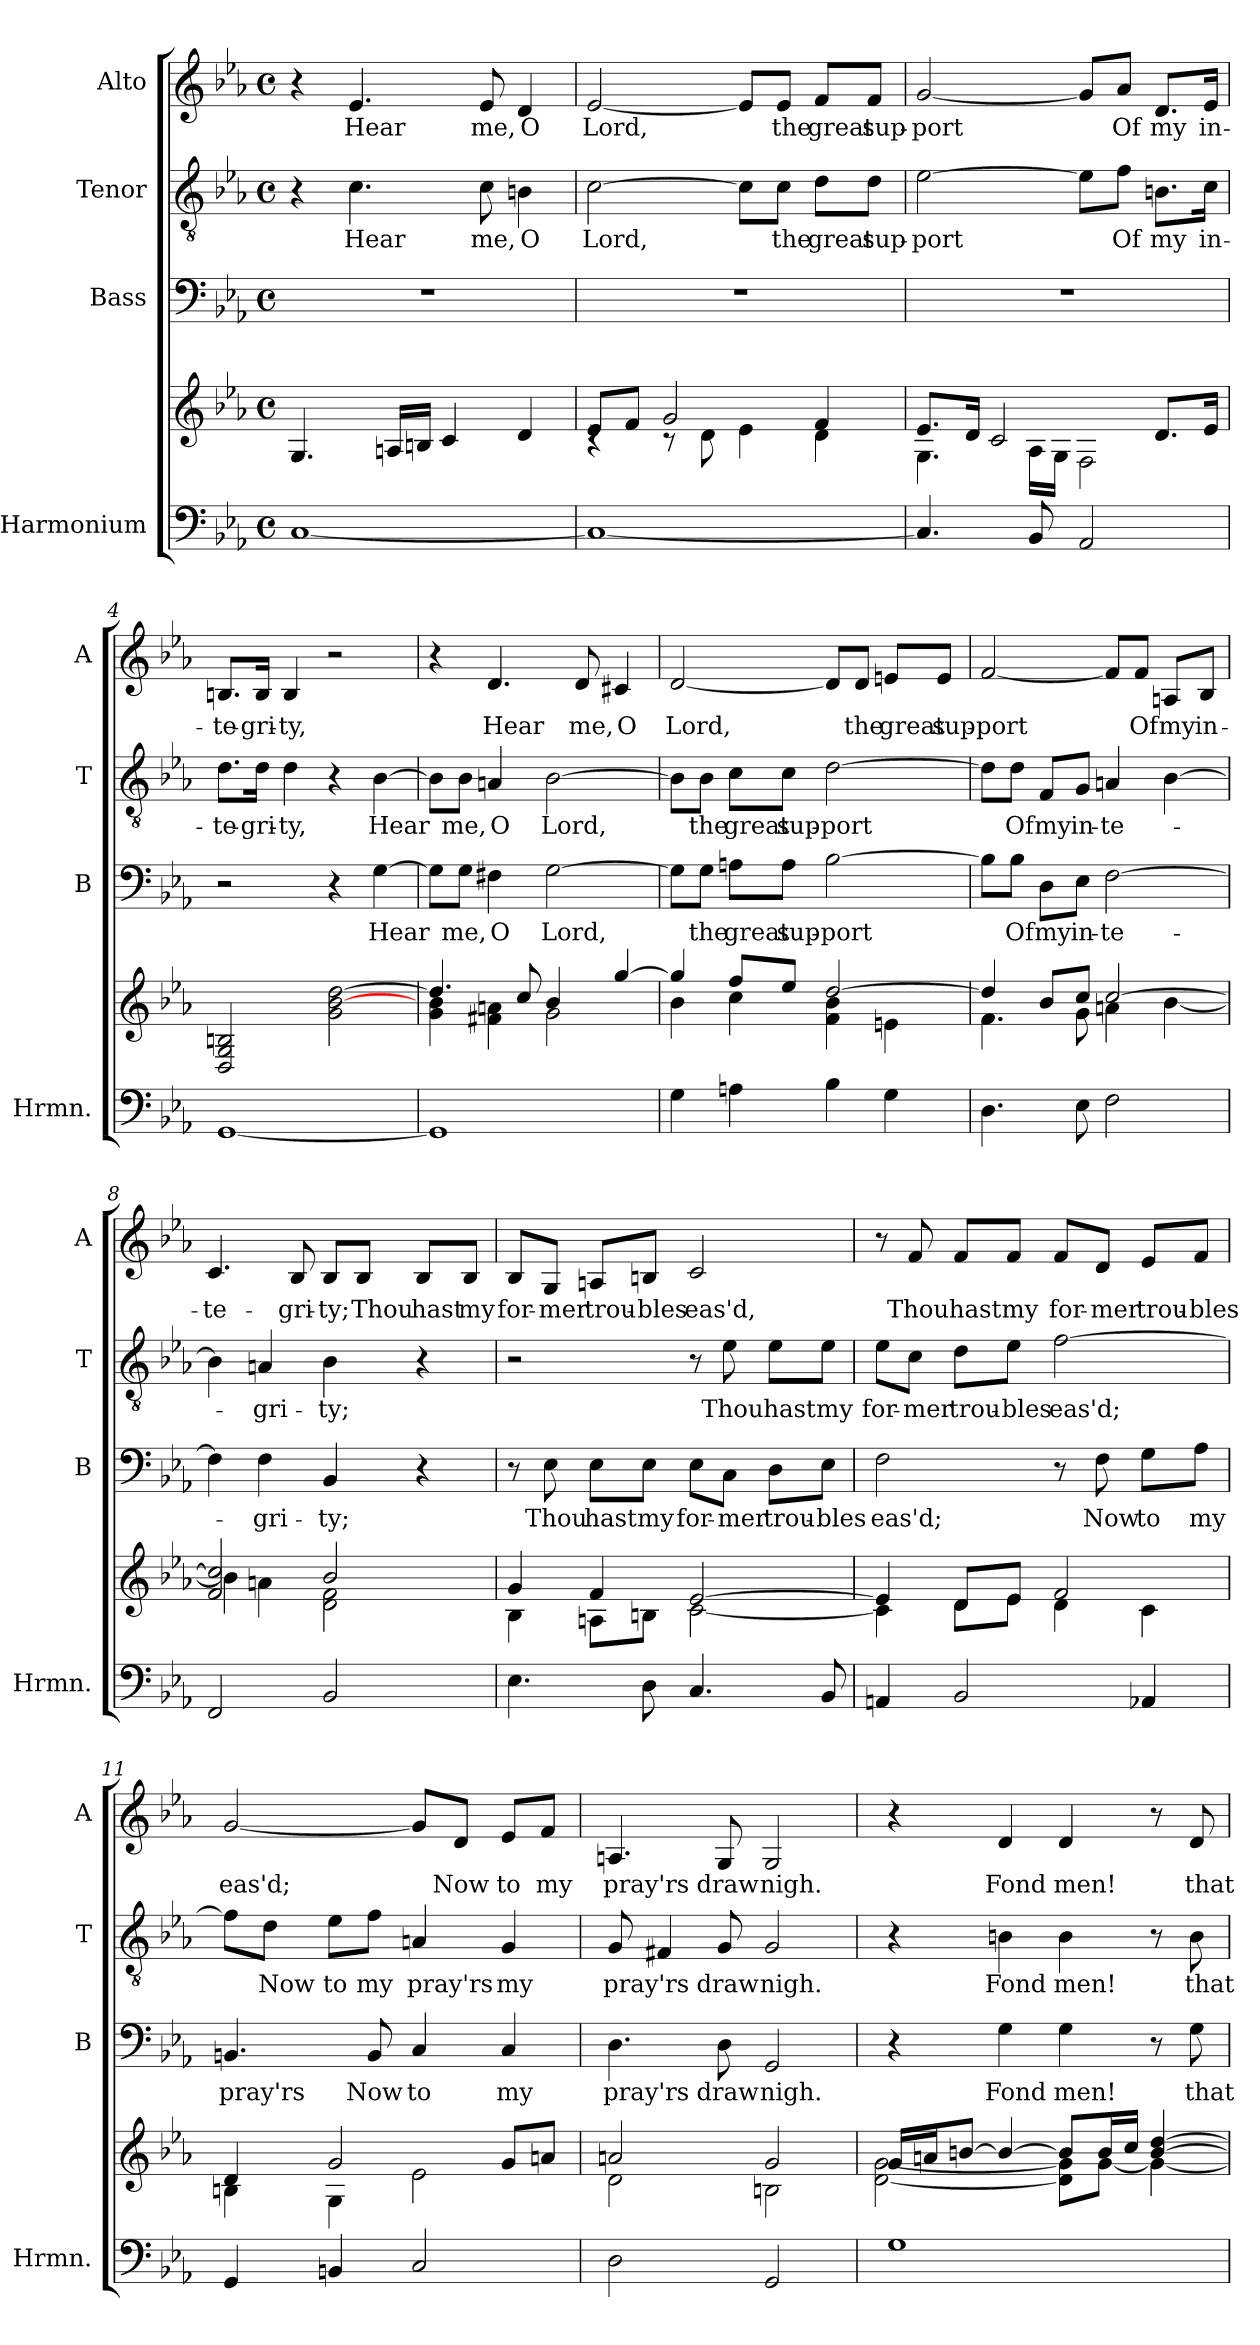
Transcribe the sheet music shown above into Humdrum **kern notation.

**kern	**kern	**kern	**text	**kern	**text	**kern	**text
*part4	*part4	*part3	*part3	*part2	*part2	*part1	*part1
*staff5	*staff4	*staff3	*staff3	*staff2	*staff2	*staff1	*staff1
*I"Harmonium	*	*I"Bass	*	*I"Tenor	*	*I"Alto	*
*I'Hrmn.	*	*I'B	*	*I'T	*	*I'A	*
*clefF4	*clefG2	*clefF4	*	*clefGv2	*	*clefG2	*
*k[b-e-a-]	*k[b-e-a-]	*k[b-e-a-]	*	*k[b-e-a-]	*	*k[b-e-a-]	*
*E-:	*E-:	*E-:	*	*E-:	*	*E-:	*
*M4/4	*M4/4	*M4/4	*	*M4/4	*	*M4/4	*
*met(c)	*met(c)	*met(c)	*	*met(c)	*	*met(c)	*
=1	=1	=1	=1	=1	=1	=1	=1
[1C	4.G!/	1r	.	4r	.	4r	.
!	!	!	!	!	!LO:LY:b	!	!LO:LY:b
.	.	.	.	4.c\	Hear	4.e-/	Hear
.	16An!/LL	.	.	.	.	.	.
.	16Bn!/JJ	.	.	.	.	.	.
.	4c!/	.	.	.	.	.	.
!	!	!	!	!	!LO:LY:b	!	!LO:LY:b
.	.	.	.	8c\	me,	8e-/	me,
!	!	!	!	!	!LO:LY:b	!	!LO:LY:b
.	4d!/	.	.	4Bn\	O	4d/	O
=2	=2	=2	=2	=2	=2	=2	=2
*	*^	*	*	*	*	*	*
!	!	!	!	!	!	!LO:LY:b	!	!LO:LY:b
1C_	8e-!/L	4rc	1r	.	[2c\	Lord,	[2e-/	Lord,
.	8f!/J	.	.	.	.	.	.	.
.	2g!/	8rc	.	.	.	.	.	.
.	.	8d!\	.	.	.	.	.	.
.	.	4e-!\	.	.	8c\L]	.	8e-/L]	.
!	!	!	!	!	!	!LO:LY:b	!	!LO:LY:b
.	.	.	.	.	8c\J	the	8e-/J	the
!	!	!	!	!	!	!LO:LY:b	!	!LO:LY:b
.	4f!/	4d!\	.	.	8d\L	great	8f/L	great
!	!	!	!	!	!	!LO:LY:b	!	!LO:LY:b
.	.	.	.	.	8d\J	sup-	8f/J	sup-
=3	=3	=3	=3	=3	=3	=3	=3	=3
!	!	!	!	!	!	!LO:LY:b	!	!LO:LY:b
4.C/]	8.e-!/L	4.G!\	1r	.	[2e-\	-port	[2g/	-port
.	16d!/Jk	.	.	.	.	.	.	.
.	2c!/	.	.	.	.	.	.	.
8BB-/	.	16A-!\LL	.	.	.	.	.	.
.	.	16G!\JJ	.	.	.	.	.	.
2AA-/	.	2F!\	.	.	8e-\L]	.	8g/L]	.
!	!	!	!	!	!	!LO:LY:b	!	!LO:LY:b
.	.	.	.	.	8f\J	Of	8a-/J	Of
!	!	!	!	!	!	!LO:LY:b	!	!LO:LY:b
.	8.d!/L	.	.	.	8.Bn\L	my	8.d/L	my
!	!	!	!	!	!	!LO:LY:b	!	!LO:LY:b
.	16e-!/Jk	.	.	.	16c\Jk	in-	16e-/Jk	in-
*	*v	*v	*	*	*	*	*	*
=4	=4	=4	=4	=4	=4	=4	=4
!	!	!	!	!	!LO:LY:b	!	!LO:LY:b
[1GG	2D!/ 2G!/ 2Bn!/	2r	.	8.d\L	-te-	8.Bn/L	-te-
!	!	!	!	!	!LO:LY:b	!	!LO:LY:b
.	.	.	.	16d\Jk	-gri-	16B/Jk	-gri-
!	!	!	!	!	!LO:LY:b	!	!LO:LY:b
.	.	.	.	4d\	-ty,	4B/	-ty,
.	2g!\ [2b-!\ [2dd!\	4r	.	4r	.	2r	.
!	!	!	!LO:LY:b	!	!LO:LY:b	!	!
.	.	[4G\	Hear	[4B-\	Hear	.	.
!!LO:LB:g=z
=5	=5	=5	=5	=5	=5	=5	=5
*	*^	*	*	*	*	*	*
1GG]	4.dd!/]	4g!\ 4b-!\	8G\L]	.	8B-\L]	.	4r	.
!	!	!	!	!LO:LY:b	!	!LO:LY:b	!	!
.	.	.	8G\J	me,	8B-\J	me,	.	.
!	!	!	!	!LO:LY:b	!	!LO:LY:b	!	!LO:LY:b
.	.	4f#X!\ 4an!\	4F#X\	O	4An/	O	4.d/	Hear
.	8cc!/	.	.	.	.	.	.	.
!	!	!	!	!LO:LY:b	!	!LO:LY:b	!	!
.	4b-!/	2g!\	[2G\	Lord,	[2B-\	Lord,	.	.
!	!	!	!	!	!	!	!	!LO:LY:b
.	.	.	.	.	.	.	8d/	me,
!	!	!	!	!	!	!	!	!LO:LY:b
.	[>4gg!/	.	.	.	.	.	4c#X/	O
=6	=6	=6	=6	=6	=6	=6	=6	=6
!	!	!	!	!	!	!	!	!LO:LY:b
4G\	4gg!/]	4b-!\	8G\L]	.	8B-\L]	.	[2d/	Lord,
!	!	!	!	!LO:LY:b	!	!LO:LY:b	!	!
.	.	.	8G\J	the	8B-\J	the	.	.
!	!	!	!	!LO:LY:b	!	!LO:LY:b	!	!
4An\	8ff!/L	4cc!\	8An\L	great	8c\L	great	.	.
!	!	!	!	!LO:LY:b	!	!LO:LY:b	!	!
.	8ee-!/J	.	8A\J	sup-	8c\J	sup-	.	.
!	!	!	!	!LO:LY:b	!	!LO:LY:b	!	!
4B-\	[>2dd!/	4f!\ 4b-!\	[2B-\	-port	[2d\	-port	8d/L]	.
!	!	!	!	!	!	!	!	!LO:LY:b
.	.	.	.	.	.	.	8d/J	the
!	!	!	!	!	!	!	!	!LO:LY:b
4G\	.	4en!\	.	.	.	.	8en/L	great
!	!	!	!	!	!	!	!	!LO:LY:b
.	.	.	.	.	.	.	8e/J	sup-
=7	=7	=7	=7	=7	=7	=7	=7	=7
!	!	!	!	!	!	!	!	!LO:LY:b
4.D\	4dd!/]	4.f!\	8B-\L]	.	8d\L]	.	[2f/	-port
!	!	!	!	!LO:LY:b	!	!LO:LY:b	!	!
.	.	.	8B-\J	Of	8d\J	Of	.	.
!	!	!	!	!LO:LY:b	!	!LO:LY:b	!	!
.	8b-!/L	.	8D\L	my	8F/L	my	.	.
!	!	!	!	!LO:LY:b	!	!LO:LY:b	!	!
8E-\	8cc!/J	8g!\	8E-\J	in-	8G/J	in-	.	.
!	!	!	!	!LO:LY:b	!	!LO:LY:b	!	!
2F\	[>2cc!/	4an!\	[2F\	-te-	4An/	-te-	8f/L]	.
!	!	!	!	!	!	!	!	!LO:LY:b
.	.	.	.	.	.	.	8f/J	Of
!	!	!	!	!	!	!	!	!LO:LY:b
.	.	[<4b-!\	.	.	[4B-\	.	8An/L	my
!	!	!	!	!	!	!	!	!LO:LY:b
.	.	.	.	.	.	.	8B-/J	in-
=8	=8	=8	=8	=8	=8	=8	=8	=8
!	!	!	!	!	!	!	!	!LO:LY:b
2FF/	2f!/ 2cc!/]	4b-!\]	4F\]	.	4B-\]	.	4.c/	-te-
!	!	!	!	!LO:LY:b	!	!LO:LY:b	!	!
.	.	4an!\	4F\	-gri-	4An/	-gri-	.	.
!	!	!	!	!	!	!	!	!LO:LY:b
.	.	.	.	.	.	.	8B-/	-gri-
!	!	!	!	!LO:LY:b	!	!LO:LY:b	!	!LO:LY:b
2BB-/	2b-!/	2d!\ 2f!\	4BB-/	-ty;	4B-\	-ty;	8B-/L	-ty;
!	!	!	!	!	!	!	!	!LO:LY:b
.	.	.	.	.	.	.	8B-/J	Thou
!	!	!	!	!	!	!	!	!LO:LY:b
.	.	.	4r	.	4r	.	8B-/L	hast
!	!	!	!	!	!	!	!	!LO:LY:b
.	.	.	.	.	.	.	8B-/J	my
!!LO:PB:g=z
=9	=9	=9	=9	=9	=9	=9	=9	=9
!	!	!	!	!	!	!	!	!LO:LY:b
4.E-\	4g!/	4B-!\	8r	.	2r	.	8B-/L	for-
!	!	!	!	!LO:LY:b	!	!	!	!LO:LY:b
.	.	.	8E-\	Thou	.	.	8G/J	-mer
!	!	!	!	!LO:LY:b	!	!	!	!LO:LY:b
.	4f!/	8An!\L	8E-\L	hast	.	.	8An/L	trou-
!	!	!	!	!LO:LY:b	!	!	!	!LO:LY:b
8D\	.	8Bn!\J	8E-\J	my	.	.	8Bn/J	-bles
!	!	!	!	!LO:LY:b	!	!	!	!LO:LY:b
4.C/	[>2e-!/	[<2c!\	8E-\L	for-	8r	.	2c/	eas'd,
!	!	!	!	!LO:LY:b	!	!LO:LY:b	!	!
.	.	.	8C\J	-mer	8e-\	Thou	.	.
!	!	!	!	!LO:LY:b	!	!LO:LY:b	!	!
.	.	.	8D\L	trou-	8e-\L	hast	.	.
!	!	!	!	!LO:LY:b	!	!LO:LY:b	!	!
8BB-/	.	.	8E-\J	-bles	8e-\J	my	.	.
=10	=10	=10	=10	=10	=10	=10	=10	=10
!	!	!	!	!LO:LY:b	!	!LO:LY:b	!	!
4AAn/	4e-!/]	4c!\]	2F\	eas'd;	8e-\L	for-	8r	.
!	!	!	!	!	!	!LO:LY:b	!	!LO:LY:b
.	.	.	.	.	8c\J	-mer	8f/	Thou
!	!	!	!	!	!	!LO:LY:b	!	!LO:LY:b
2BB-/	8d!/L	8d!\L	.	.	8d\L	trou-	8f/L	hast
!	!	!	!	!	!	!LO:LY:b	!	!LO:LY:b
.	8e-!/J	8e-!\J	.	.	8e-\J	-bles	8f/J	my
!	!	!	!	!	!	!LO:LY:b	!	!LO:LY:b
.	2f!/	4d!\	8r	.	[2f\	eas'd;	8f/L	for-
!	!	!	!	!LO:LY:b	!	!	!	!LO:LY:b
.	.	.	8F\	Now	.	.	8d/J	-mer
!	!	!	!	!LO:LY:b	!	!	!	!LO:LY:b
4AA-X/	.	4c!\	8G\L	to	.	.	8e-/L	trou-
!	!	!	!	!LO:LY:b	!	!	!	!LO:LY:b
.	.	.	8A-\J	my	.	.	8f/J	-bles
=11	=11	=11	=11	=11	=11	=11	=11	=11
!	!	!	!	!LO:LY:b	!	!	!	!LO:LY:b
4GG/	4d!/	4Bn!\	4.BBn/	pray'rs	8f\L]	.	[2g/	eas'd;
!	!	!	!	!	!	!LO:LY:b	!	!
.	.	.	.	.	8d\J	Now	.	.
!	!	!	!	!	!	!LO:LY:b	!	!
4BBn/	2g!/	4G!\	.	.	8e-\L	to	.	.
!	!	!	!	!LO:LY:b	!	!LO:LY:b	!	!
.	.	.	8BB/	Now	8f\J	my	.	.
!	!	!	!	!LO:LY:b	!	!LO:LY:b	!	!
2C/	.	2e-!\	4C/	to	4An/	pray'rs	8g/L]	.
!	!	!	!	!	!	!	!	!LO:LY:b
.	.	.	.	.	.	.	8d/J	Now
!	!	!	!	!LO:LY:b	!	!LO:LY:b	!	!LO:LY:b
.	8g!/L	.	4C/	my	4G/	my	8e-/L	to
!	!	!	!	!	!	!	!	!LO:LY:b
.	8an!/J	.	.	.	.	.	8f/J	my
!!LO:LB:g=z
=12	=12	=12	=12	=12	=12	=12	=12	=12
!	!	!	!	!LO:LY:b	!	!LO:LY:b	!	!LO:LY:b
2D\	2an!/	2d!\	4.D\	pray'rs	8G/	pray'rs	4.An/	pray'rs
.	.	.	.	.	4F#X/	.	.	.
!	!	!	!	!LO:LY:b	!	!LO:LY:b	!	!LO:LY:b
.	.	.	8D\	draw	8G/	draw	8G/	draw
!	!	!	!	!LO:LY:b	!	!LO:LY:b	!	!LO:LY:b
2GG/	2g!/	2Bn!\	2GG/	nigh.	2G/	nigh.	2G/	nigh.
=13	=13	=13	=13	=13	=13	=13	=13	=13
1G	16g!/LL	[<2d!\ [<2g!\	4r	.	4r	.	4r	.
.	16an!/J	.	.	.	.	.	.	.
.	[>8bn!/J	.	.	.	.	.	.	.
!	!	!	!	!LO:LY:b	!	!LO:LY:b	!	!LO:LY:b
.	4b!/_	.	4G\	Fond	4Bn\	Fond	4d/	Fond
!	!	!	!	!LO:LY:b	!	!LO:LY:b	!	!LO:LY:b
.	8b!/L]	8d!\] 8g!\]L	4G\	men!	4B\	men!	4d/	men!
.	16b!/L	[<8g!\J	.	.	.	.	.	.
.	16cc!/JJ	.	.	.	.	.	.	.
.	[>4b!/ [>4dd!/	4g!\_	8r	.	8r	.	8r	.
!	!	!	!	!LO:LY:b	!	!LO:LY:b	!	!LO:LY:b
.	.	.	8G\	that	8B\	that	8d/	that
*	*v	*v	*	*	*	*	*	*
=	=	=	=	=	=	=	=
*-	*-	*-	*-	*-	*-	*-	*-
